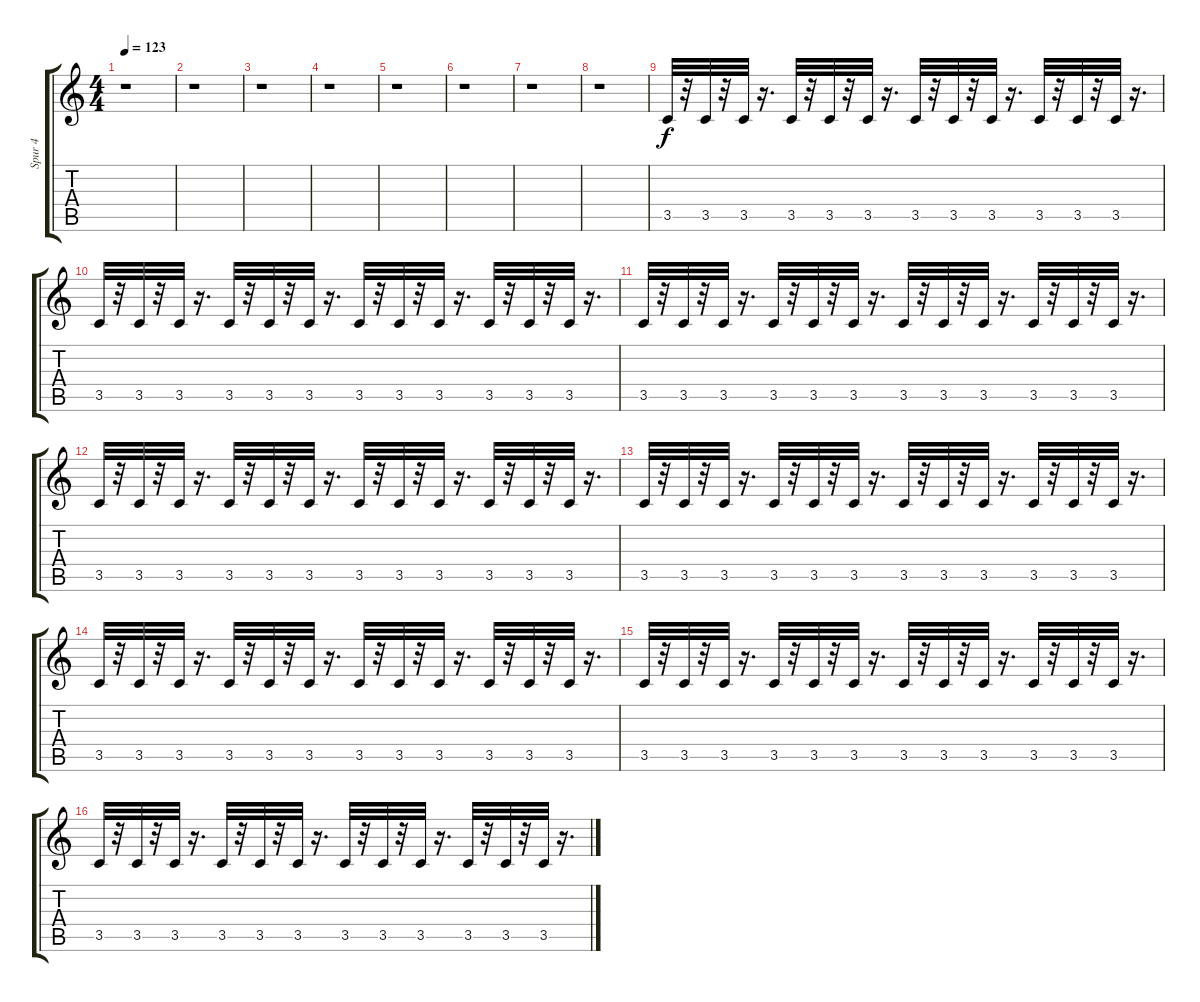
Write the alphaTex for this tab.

\track ("Spur 4" "Spur 4") {instrument synthbass1}
\staff {score tabs}
\tuning (E4 B3 G3 D3 A2 E2) {hide}
\ts (4 4)
\tempo 123
\clef g2
\ks c
r.1{dy f instrument synthbass1} |
r.1 |
r.1 |
r.1 |
r.1 |
r.1 |
r.1 |
r.1 |
3.5.32 r.32 3.5.32 r.32 3.5.32 r.16{d} 3.5.32 r.32 3.5.32 r.32 3.5.32 r.16{d} 3.5.32 r.32 3.5.32 r.32 3.5.32 r.16{d} 3.5.32 r.32 3.5.32 r.32 3.5.32 r.16{d} |
3.5.32 r.32 3.5.32 r.32 3.5.32 r.16{d} 3.5.32 r.32 3.5.32 r.32 3.5.32 r.16{d} 3.5.32 r.32 3.5.32 r.32 3.5.32 r.16{d} 3.5.32 r.32 3.5.32 r.32 3.5.32 r.16{d} |
3.5.32 r.32 3.5.32 r.32 3.5.32 r.16{d} 3.5.32 r.32 3.5.32 r.32 3.5.32 r.16{d} 3.5.32 r.32 3.5.32 r.32 3.5.32 r.16{d} 3.5.32 r.32 3.5.32 r.32 3.5.32 r.16{d} |
3.5.32 r.32 3.5.32 r.32 3.5.32 r.16{d} 3.5.32 r.32 3.5.32 r.32 3.5.32 r.16{d} 3.5.32 r.32 3.5.32 r.32 3.5.32 r.16{d} 3.5.32 r.32 3.5.32 r.32 3.5.32 r.16{d} |
3.5.32 r.32 3.5.32 r.32 3.5.32 r.16{d} 3.5.32 r.32 3.5.32 r.32 3.5.32 r.16{d} 3.5.32 r.32 3.5.32 r.32 3.5.32 r.16{d} 3.5.32 r.32 3.5.32 r.32 3.5.32 r.16{d} |
3.5.32 r.32 3.5.32 r.32 3.5.32 r.16{d} 3.5.32 r.32 3.5.32 r.32 3.5.32 r.16{d} 3.5.32 r.32 3.5.32 r.32 3.5.32 r.16{d} 3.5.32 r.32 3.5.32 r.32 3.5.32 r.16{d} |
3.5.32 r.32 3.5.32 r.32 3.5.32 r.16{d} 3.5.32 r.32 3.5.32 r.32 3.5.32 r.16{d} 3.5.32 r.32 3.5.32 r.32 3.5.32 r.16{d} 3.5.32 r.32 3.5.32 r.32 3.5.32 r.16{d} |
3.5.32 r.32 3.5.32 r.32 3.5.32 r.16{d} 3.5.32 r.32 3.5.32 r.32 3.5.32 r.16{d} 3.5.32 r.32 3.5.32 r.32 3.5.32 r.16{d} 3.5.32 r.32 3.5.32 r.32 3.5.32 r.16{d}
